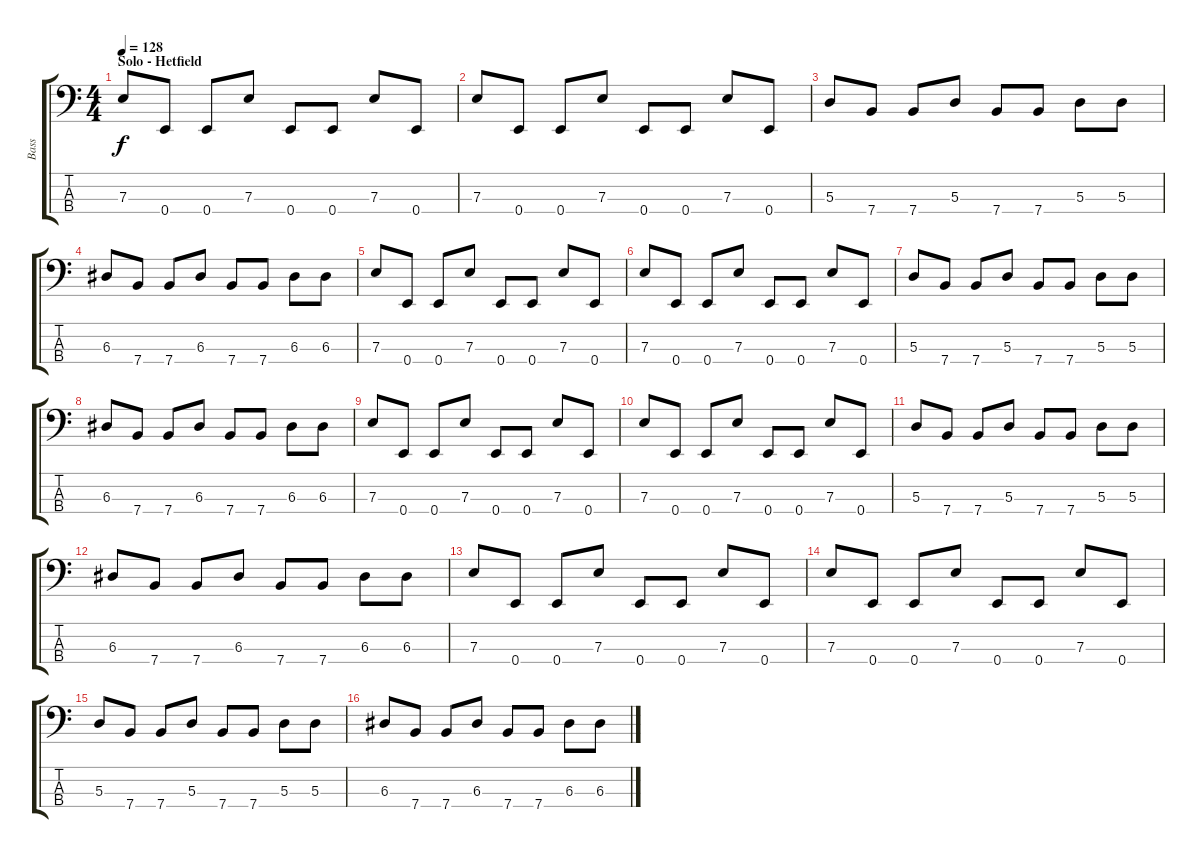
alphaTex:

\track ("Bass" "Bass") {instrument electricbassfinger}
\staff {score tabs}
\tuning (G2 D2 A1 E1) {hide}
\ts (4 4)
\section ("" "Solo - Hetfield")
\tempo 128
\clef f4
\ks c
7.3.8{dy f} 0.4.8 0.4.8 7.3.8 0.4.8 0.4.8 7.3.8 0.4.8 |
7.3.8 0.4.8 0.4.8 7.3.8 0.4.8 0.4.8 7.3.8 0.4.8 |
5.3.8 7.4.8 7.4.8 5.3.8 7.4.8 7.4.8 5.3.8 5.3.8 |
6.3.8 7.4.8 7.4.8 6.3.8 7.4.8 7.4.8 6.3.8 6.3.8 |
7.3.8 0.4.8 0.4.8 7.3.8 0.4.8 0.4.8 7.3.8 0.4.8 |
7.3.8 0.4.8 0.4.8 7.3.8 0.4.8 0.4.8 7.3.8 0.4.8 |
5.3.8 7.4.8 7.4.8 5.3.8 7.4.8 7.4.8 5.3.8 5.3.8 |
6.3.8 7.4.8 7.4.8 6.3.8 7.4.8 7.4.8 6.3.8 6.3.8 |
7.3.8 0.4.8 0.4.8 7.3.8 0.4.8 0.4.8 7.3.8 0.4.8 |
7.3.8 0.4.8 0.4.8 7.3.8 0.4.8 0.4.8 7.3.8 0.4.8 |
5.3.8 7.4.8 7.4.8 5.3.8 7.4.8 7.4.8 5.3.8 5.3.8 |
6.3.8 7.4.8 7.4.8 6.3.8 7.4.8 7.4.8 6.3.8 6.3.8 |
7.3.8 0.4.8 0.4.8 7.3.8 0.4.8 0.4.8 7.3.8 0.4.8 |
7.3.8 0.4.8 0.4.8 7.3.8 0.4.8 0.4.8 7.3.8 0.4.8 |
5.3.8 7.4.8 7.4.8 5.3.8 7.4.8 7.4.8 5.3.8 5.3.8 |
6.3.8 7.4.8 7.4.8 6.3.8 7.4.8 7.4.8 6.3.8 6.3.8
